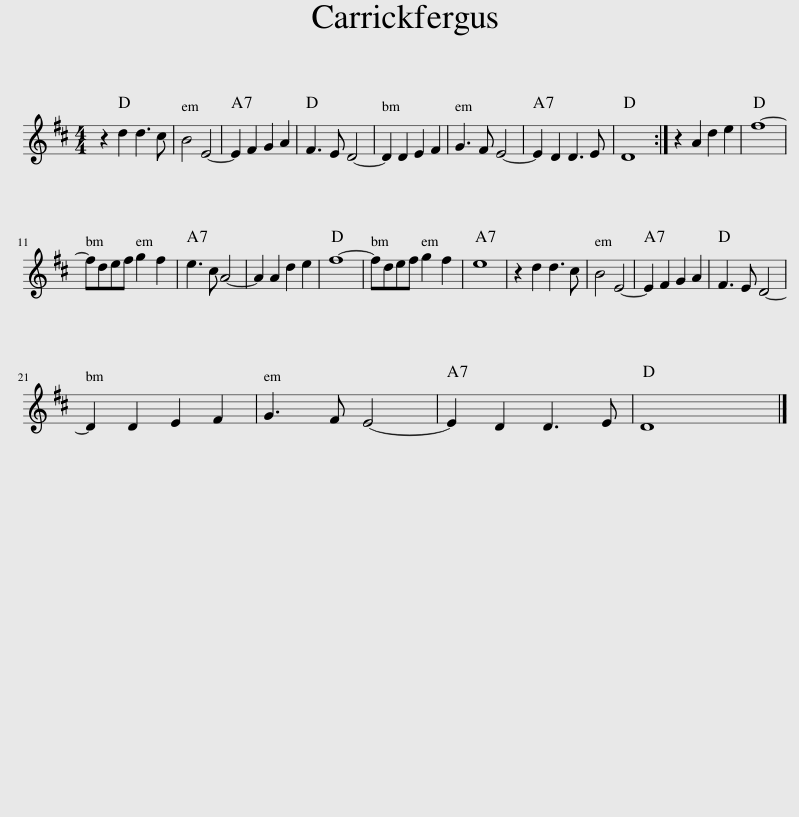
X:1
L:1/8
M:4/4
I:linebreak $
K:D
V:1 treble
V:1
 z2 d2 d3 c | B4 E4- | E2 F2 G2 A2 | F3 E D4- | D2 D2 E2 F2 | %5
 G3 F E4- | E2 D2 D3 E | D8 :| z2 A2 d2 e2 | f8- |$ %10
 fdef g2 f2 | e3 c A4- | A2 A2 d2 e2 | f8- | fdef g2 f2 | %15
 e8 | z2 d2 d3 c | B4 E4- | E2 F2 G2 A2 | F3 E D4- |$ %20
 D2 D2 E2 F2 | G3 F E4- | E2 D2 D3 E | D8 |] %24
